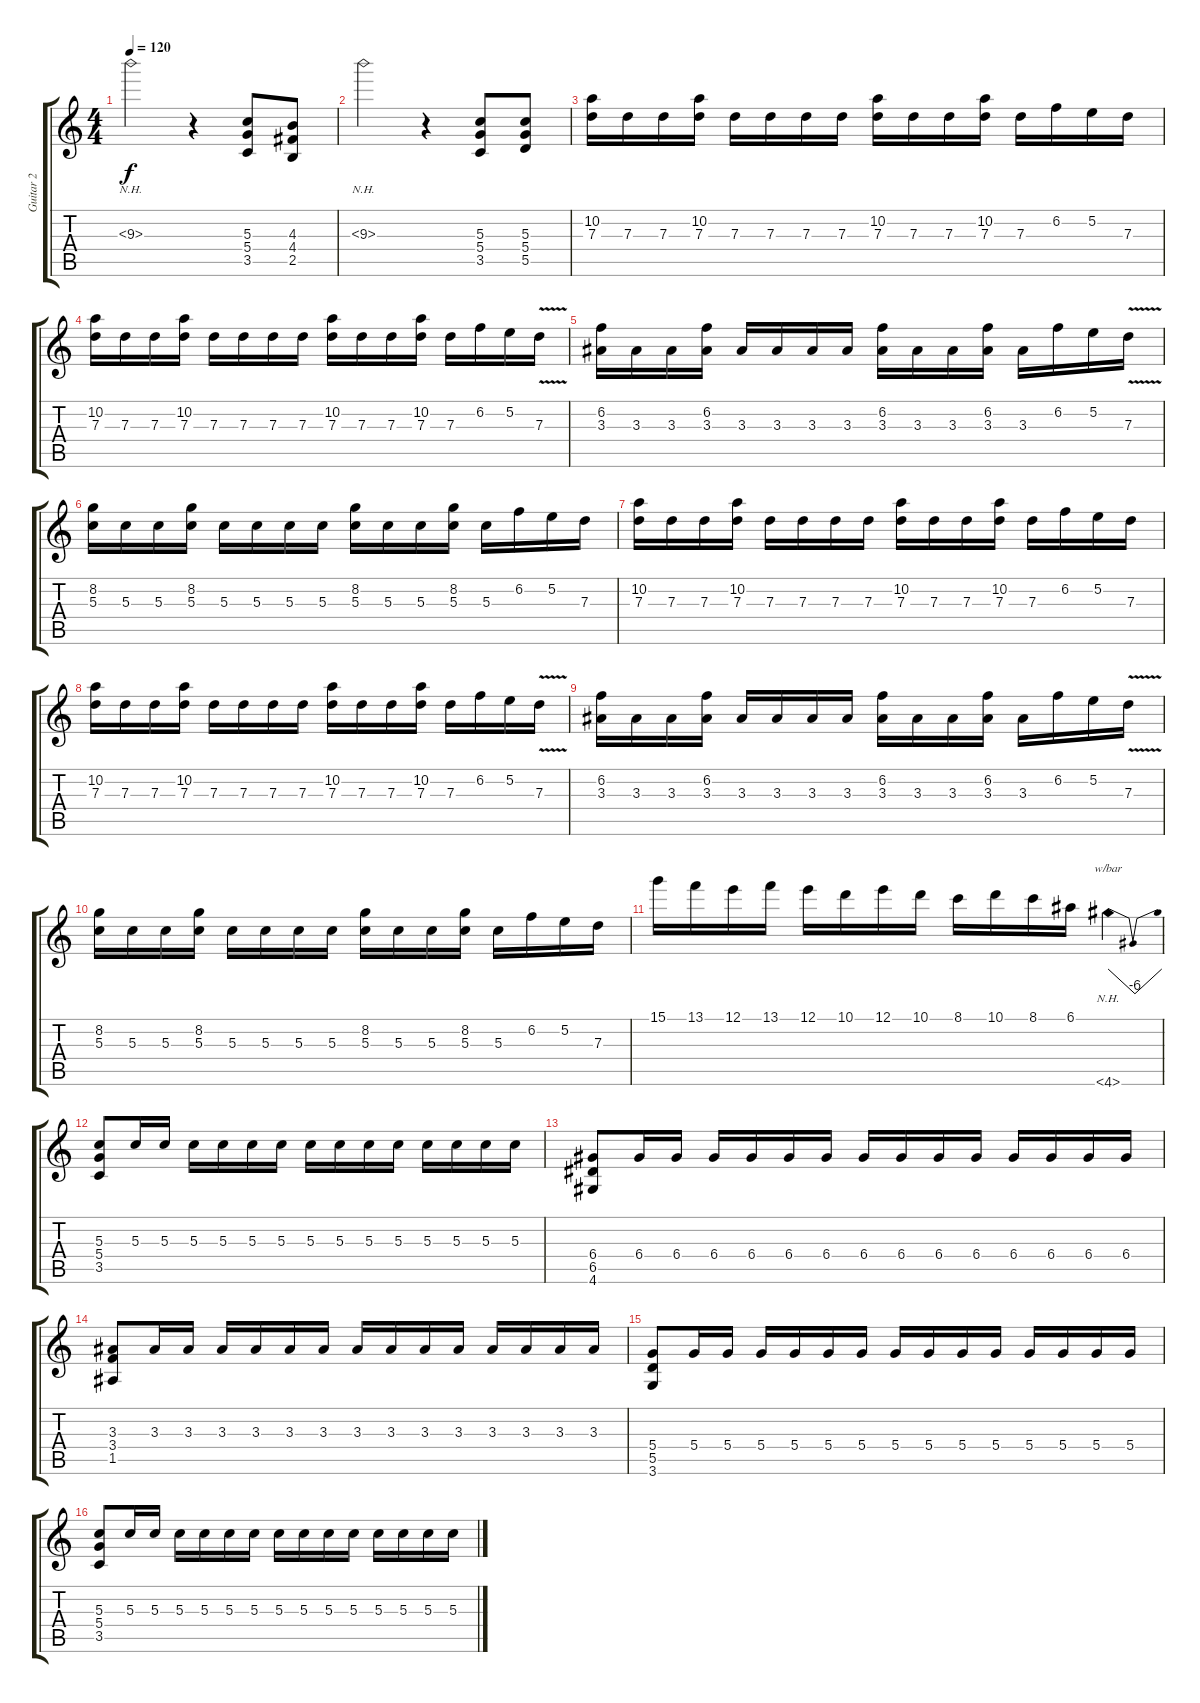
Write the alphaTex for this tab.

\track ("Guitar 2" "Guitar 2") {instrument distortionguitar}
\staff {score tabs}
\tuning (E4 B3 G3 D3 A2 E2) {hide}
\ts (4 4)
\tempo 120
\clef g2
\ks c
9.3{nh}.2{dy f instrument distortionguitar} r.4 (5.3 5.4 3.5).8 (4.3 4.4 2.5).8 |
9.3{nh}.2 r.4 (5.3 5.4 3.5).8 (5.3 5.4 5.5).8 |
(10.2 7.3).16 7.3.16 7.3.16 (10.2 7.3).16 7.3.16 7.3.16 7.3.16 7.3.16 (10.2 7.3).16 7.3.16 7.3.16 (10.2 7.3).16 7.3.16 6.2.16 5.2.16 7.3.16 |
(10.2 7.3).16 7.3.16 7.3.16 (10.2 7.3).16 7.3.16 7.3.16 7.3.16 7.3.16 (10.2 7.3).16 7.3.16 7.3.16 (10.2 7.3).16 7.3.16 6.2.16 5.2.16 7.3{v}.16 |
(6.2 3.3).16 3.3.16 3.3.16 (6.2 3.3).16 3.3.16 3.3.16 3.3.16 3.3.16 (6.2 3.3).16 3.3.16 3.3.16 (6.2 3.3).16 3.3.16 6.2.16 5.2.16 7.3{v}.16 |
(8.2 5.3).16 5.3.16 5.3.16 (8.2 5.3).16 5.3.16 5.3.16 5.3.16 5.3.16 (8.2 5.3).16 5.3.16 5.3.16 (8.2 5.3).16 5.3.16 6.2.16 5.2.16 7.3.16 |
(10.2 7.3).16 7.3.16 7.3.16 (10.2 7.3).16 7.3.16 7.3.16 7.3.16 7.3.16 (10.2 7.3).16 7.3.16 7.3.16 (10.2 7.3).16 7.3.16 6.2.16 5.2.16 7.3.16 |
(10.2 7.3).16 7.3.16 7.3.16 (10.2 7.3).16 7.3.16 7.3.16 7.3.16 7.3.16 (10.2 7.3).16 7.3.16 7.3.16 (10.2 7.3).16 7.3.16 6.2.16 5.2.16 7.3{v}.16 |
(6.2 3.3).16 3.3.16 3.3.16 (6.2 3.3).16 3.3.16 3.3.16 3.3.16 3.3.16 (6.2 3.3).16 3.3.16 3.3.16 (6.2 3.3).16 3.3.16 6.2.16 5.2.16 7.3{v}.16 |
(8.2 5.3).16 5.3.16 5.3.16 (8.2 5.3).16 5.3.16 5.3.16 5.3.16 5.3.16 (8.2 5.3).16 5.3.16 5.3.16 (8.2 5.3).16 5.3.16 6.2.16 5.2.16 7.3.16 |
15.1.16 13.1.16 12.1.16 13.1.16 12.1.16 10.1.16 12.1.16 10.1.16 8.1.16 10.1.16 8.1.16 6.1.16 4.6{nh}.4{tbe (dip default 0 0 30 -24 60 0)} |
(5.3 5.4 3.5).8 5.3.16 5.3.16 5.3.16 5.3.16 5.3.16 5.3.16 5.3.16 5.3.16 5.3.16 5.3.16 5.3.16 5.3.16 5.3.16 5.3.16 |
(6.4 6.5 4.6).8 6.4.16 6.4.16 6.4.16 6.4.16 6.4.16 6.4.16 6.4.16 6.4.16 6.4.16 6.4.16 6.4.16 6.4.16 6.4.16 6.4.16 |
(3.3 3.4 1.5).8 3.3.16 3.3.16 3.3.16 3.3.16 3.3.16 3.3.16 3.3.16 3.3.16 3.3.16 3.3.16 3.3.16 3.3.16 3.3.16 3.3.16 |
(5.4 5.5 3.6).8 5.4.16 5.4.16 5.4.16 5.4.16 5.4.16 5.4.16 5.4.16 5.4.16 5.4.16 5.4.16 5.4.16 5.4.16 5.4.16 5.4.16 |
(5.3 5.4 3.5).8 5.3.16 5.3.16 5.3.16 5.3.16 5.3.16 5.3.16 5.3.16 5.3.16 5.3.16 5.3.16 5.3.16 5.3.16 5.3.16 5.3.16
